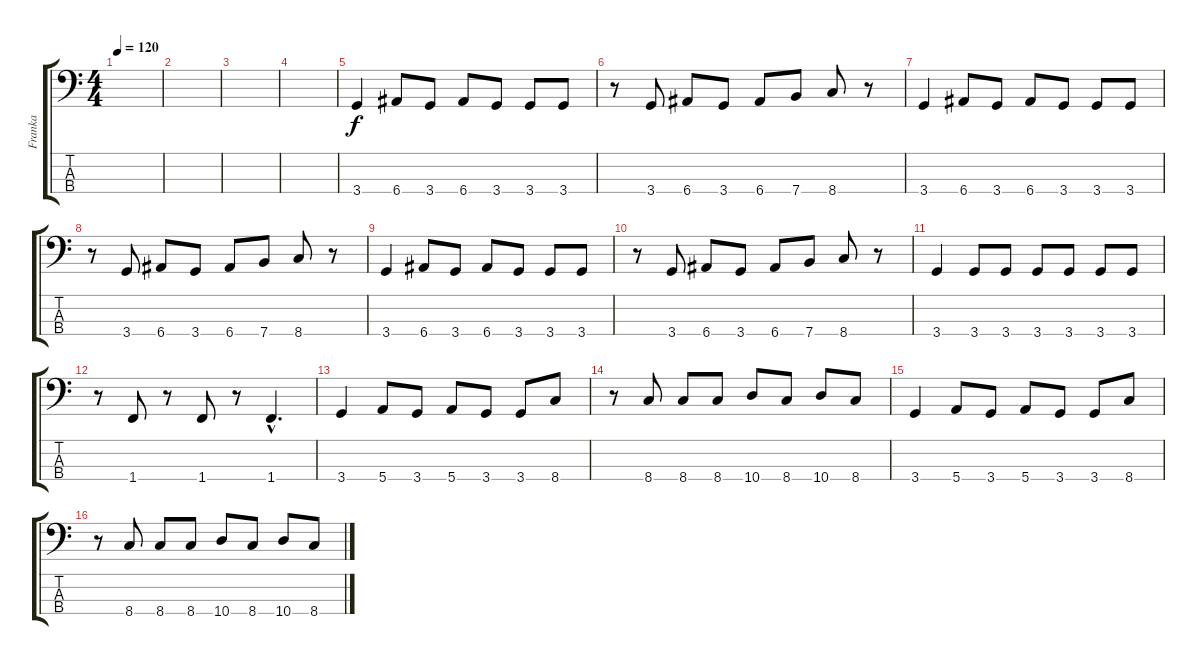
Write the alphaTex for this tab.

\track ("Franka" "Franka") {instrument electricbasspick}
\staff {score tabs}
\tuning (G2 D2 A1 E1) {hide}
\ts (4 4)
\tempo 120
\clef f4
\ks c
|
|
|
|
3.4.4 6.4.8 3.4.8 6.4.8 3.4.8 3.4.8 3.4.8 |
r.8 3.4.8 6.4.8 3.4.8 6.4.8 7.4.8 8.4.8 r.8 |
3.4.4 6.4.8 3.4.8 6.4.8 3.4.8 3.4.8 3.4.8 |
r.8 3.4.8 6.4.8 3.4.8 6.4.8 7.4.8 8.4.8 r.8 |
3.4.4 6.4.8 3.4.8 6.4.8 3.4.8 3.4.8 3.4.8 |
r.8 3.4.8 6.4.8 3.4.8 6.4.8 7.4.8 8.4.8 r.8 |
3.4.4 3.4.8 3.4.8 3.4.8 3.4.8 3.4.8 3.4.8 |
r.8 1.4.8 r.8 1.4.8 r.8 1.4{hac}.4{d} |
3.4.4 5.4.8 3.4.8 5.4.8 3.4.8 3.4.8 8.4.8 |
r.8 8.4.8 8.4.8 8.4.8 10.4.8 8.4.8 10.4.8 8.4.8 |
3.4.4 5.4.8 3.4.8 5.4.8 3.4.8 3.4.8 8.4.8 |
r.8 8.4.8 8.4.8 8.4.8 10.4.8 8.4.8 10.4.8 8.4.8
